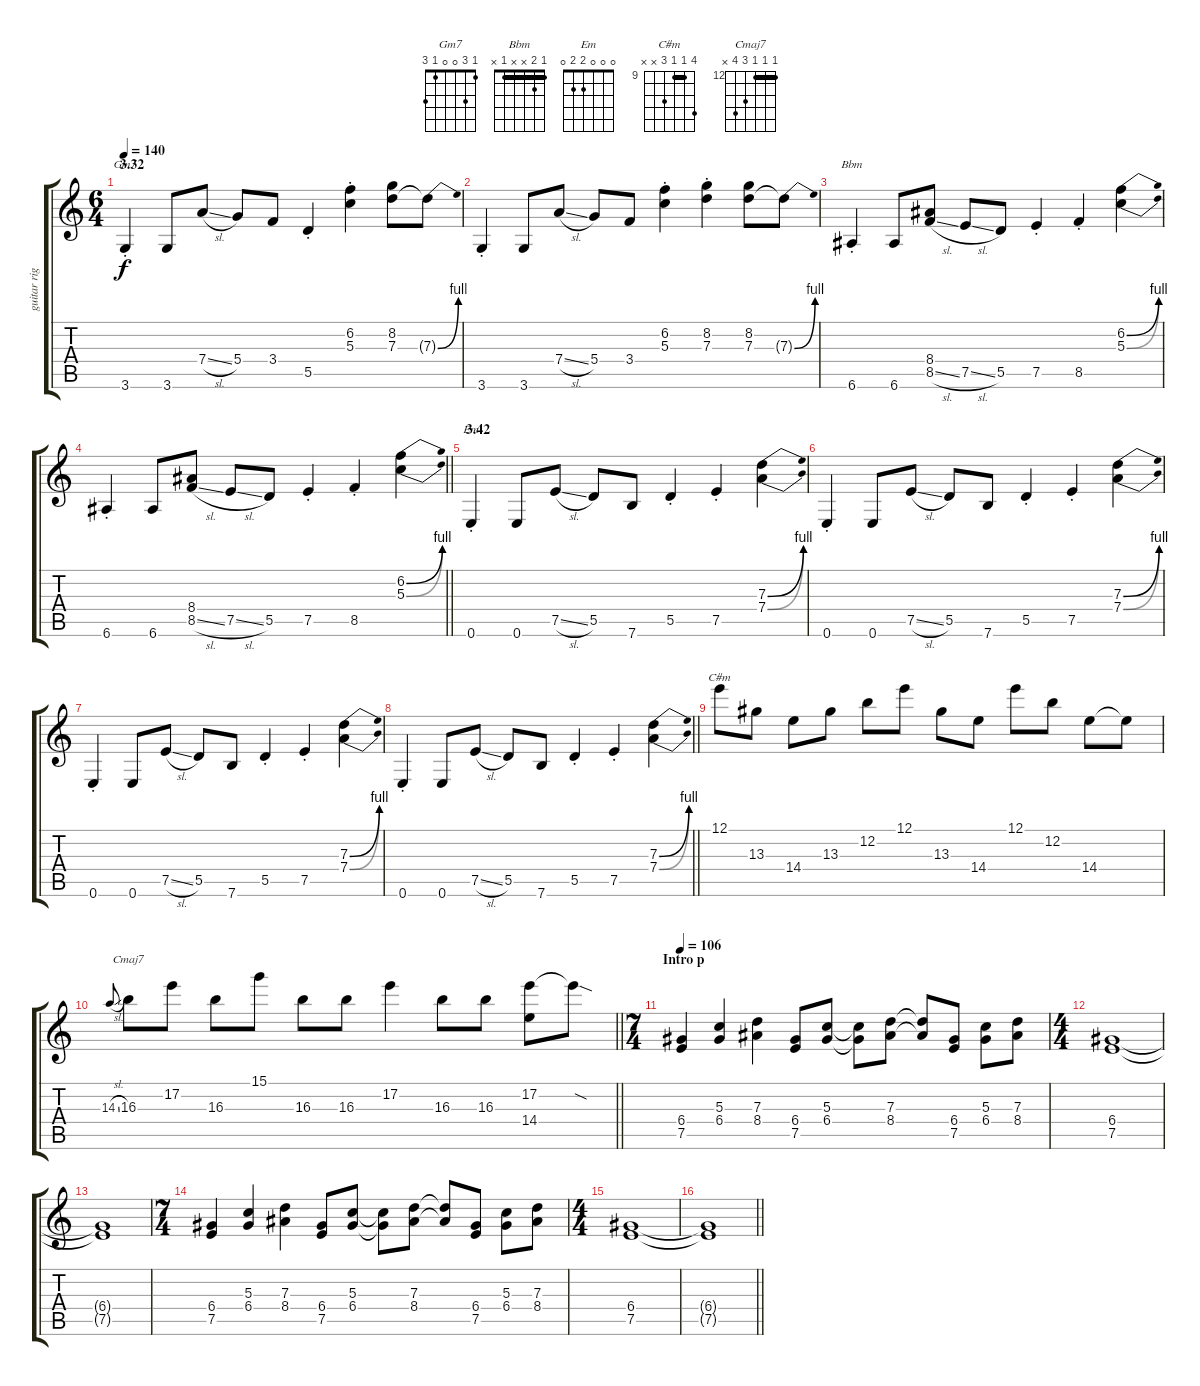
\track ("guitar right" "guitar rig") {instrument distortionguitar}
\staff {score tabs}
\tuning (E4 B3 G3 D3 A2 E2) {hide}
\chord ("Gm7" 1 3 0 0 1 3)
\chord ("Bbm" 1 2 x x 1 x) {barre 1}
\chord ("Em" 0 0 0 2 2 0)
\chord ("C#m" 12 9 9 11 x x) {firstfret 9 barre 9}
\chord ("Cmaj7" 12 12 12 14 15 x) {firstfret 12 barre 12}
\ts (6 4)
\section ("" "3.32")
\tempo 140
\clef g2
\ks c
3.6{st}.4{ch "Gm7" dy f} 3.6.8 7.4{sl}.8 5.4.8 3.4.8 5.5{st}.4 (6.2{st} 5.3{st}).4 (8.2 7.3).8 7.3{be (bend 0 0 60 4) t}.8 |
3.6{st}.4 3.6.8 7.4{sl}.8 5.4.8 3.4.8 (6.2{st} 5.3{st}).4 (8.2{st} 7.3{st}).4 (8.2 7.3).8 7.3{be (bend 0 0 60 4) t}.8 |
6.6{st}.4{ch "Bbm"} 6.6.8 (8.4 8.5{sl}).8 7.5{sl}.8 5.5.8 7.5{st}.4 8.5{st}.4 (6.2{be (bend 0 0 60 4)} 5.3{be (bend 0 0 60 4)}).4 |
\barLineRight lightlight
6.6{st}.4 6.6.8 (8.4 8.5{sl}).8 7.5{sl}.8 5.5.8 7.5{st}.4 8.5{st}.4 (6.2{be (bend 0 0 60 4)} 5.3{be (bend 0 0 60 4)}).4 |
\section ("" "3.42")
0.6{st}.4{ch "Em"} 0.6.8 7.5{sl}.8 5.5.8 7.6.8 5.5{st}.4 7.5{st}.4 (7.3{be (bend 0 0 60 4)} 7.4{be (bend 0 0 60 4)}).4 |
0.6{st}.4 0.6.8 7.5{sl}.8 5.5.8 7.6.8 5.5{st}.4 7.5{st}.4 (7.3{be (bend 0 0 60 4)} 7.4{be (bend 0 0 60 4)}).4 |
0.6{st}.4 0.6.8 7.5{sl}.8 5.5.8 7.6.8 5.5{st}.4 7.5{st}.4 (7.3{be (bend 0 0 60 4)} 7.4{be (bend 0 0 60 4)}).4 |
\barLineRight lightlight
0.6{st}.4 0.6.8 7.5{sl}.8 5.5.8 7.6.8 5.5{st}.4 7.5{st}.4 (7.3{be (bend 0 0 60 4)} 7.4{be (bend 0 0 60 4)}).4 |
12.1.8{ch "C#m"} 13.3.8 14.4.8 13.3.8 12.2.8 12.1.8 13.3.8 14.4.8 12.1.8 12.2.8 14.4.8 14.4{t}.8 |
\barLineRight lightlight
14.3{sl}.8{gr onbeat} 16.3.8{ch "Cmaj7"} 17.2.8 16.3.8 15.1.8 16.3.8 16.3.8 17.2.4 16.3.8 16.3.8 (17.2 14.4).8 17.2{sod t}.8 |
\ts (7 4)
\section ("" "Intro p")
\tempo 106
(6.4 7.5).4 (5.3 6.4).4 (7.3 8.4).4 (6.4 7.5).8 (5.3 6.4).8 (5.3{t} 6.4{t}).8 (7.3 8.4).8 (7.3{t} 8.4{t}).8 (6.4 7.5).8 (5.3 6.4).8 (7.3 8.4).8 |
\ts (4 4)
(6.4 7.5).1 |
(6.4{t} 7.5{t}).1 |
\ts (7 4)
(6.4 7.5).4 (5.3 6.4).4 (7.3 8.4).4 (6.4 7.5).8 (5.3 6.4).8 (5.3{t} 6.4{t}).8 (7.3 8.4).8 (7.3{t} 8.4{t}).8 (6.4 7.5).8 (5.3 6.4).8 (7.3 8.4).8 |
\ts (4 4)
(6.4 7.5).1 |
\barLineRight lightlight
(6.4{t} 7.5{t}).1
